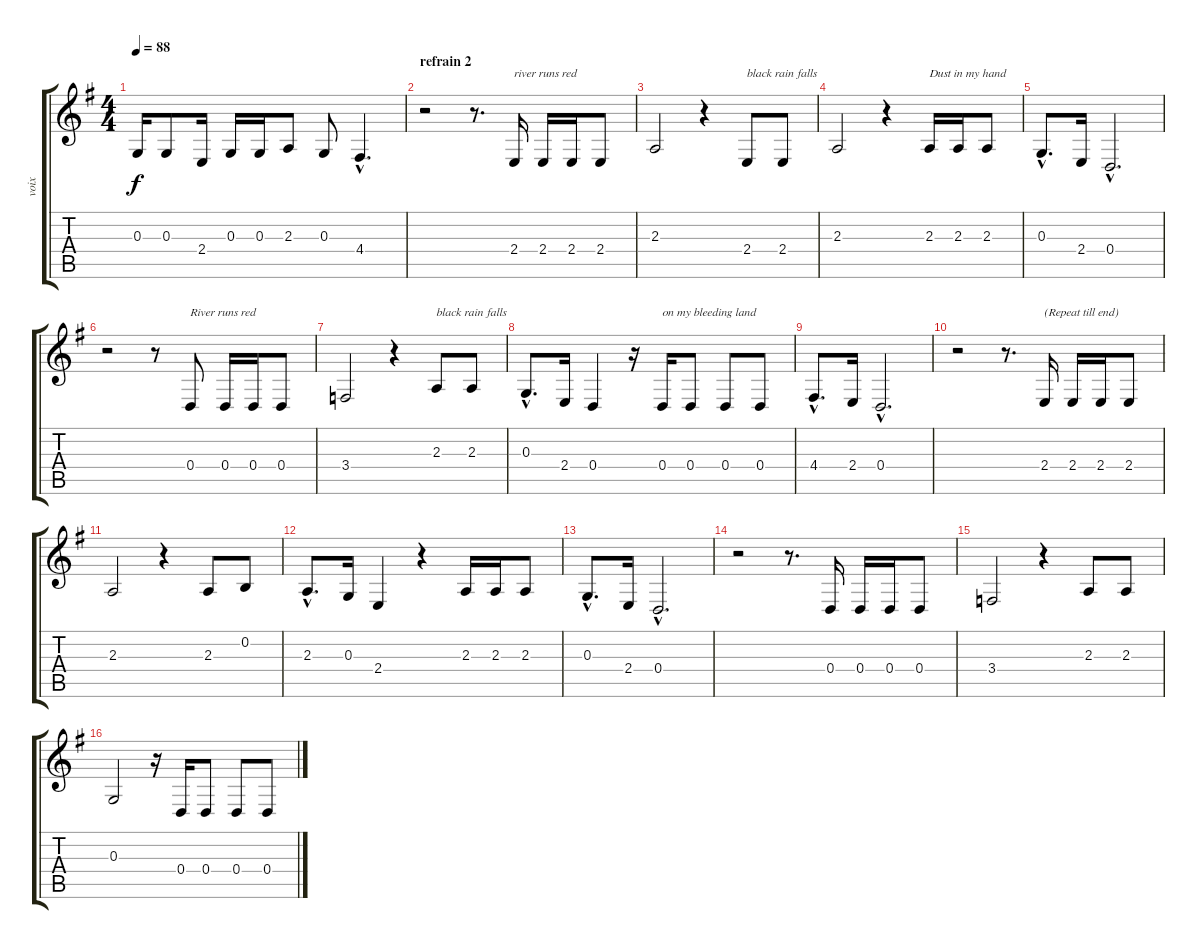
\track ("voix" "voix") {instrument sopranosax}
\staff {score tabs}
\tuning (E4 B3 G3 D3 A2 E2) {hide}
\ts (4 4)
\tempo 88
\clef g2
\ks g
0.3.16{dy f} 0.3.8 2.4.16 0.3.16 0.3.16 2.3.8 0.3.8 4.4{hac}.4{d} |
\section ("" "refrain 2")
r.2 r.8{d} 2.4.16{txt "river runs red"} 2.4.16 2.4.16 2.4.8 |
2.3.2 r.4 2.4.8{txt "black rain falls"} 2.4.8 |
2.3.2 r.4 2.3.16{txt "Dust in my hand"} 2.3.16 2.3.8 |
0.3{hac}.8{d} 2.4.16 0.4{hac}.2{d} |
r.2 r.8 0.4.8{txt "River runs red"} 0.4.16 0.4.16 0.4.8 |
3.4.2 r.4 2.3.8{txt "black rain falls"} 2.3.8 |
0.3{hac}.8{d} 2.4.16 0.4.4 r.16 0.4.16{txt "on my bleeding land"} 0.4.8 0.4.8 0.4.8 |
4.4{hac}.8{d} 2.4.16 0.4{hac}.2{d} |
r.2 r.8{d} 2.4.16{txt "(Repeat till end)"} 2.4.16 2.4.16 2.4.8 |
2.3.2 r.4 2.3.8 0.2.8 |
2.3{hac}.8{d} 0.3.16 2.4.4 r.4 2.3.16 2.3.16 2.3.8 |
0.3{hac}.8{d} 2.4.16 0.4{hac}.2{d} |
r.2 r.8{d} 0.4.16 0.4.16 0.4.16 0.4.8 |
3.4.2 r.4 2.3.8 2.3.8 |
0.3.2 r.16 0.4.16 0.4.8 0.4.8 0.4.8
